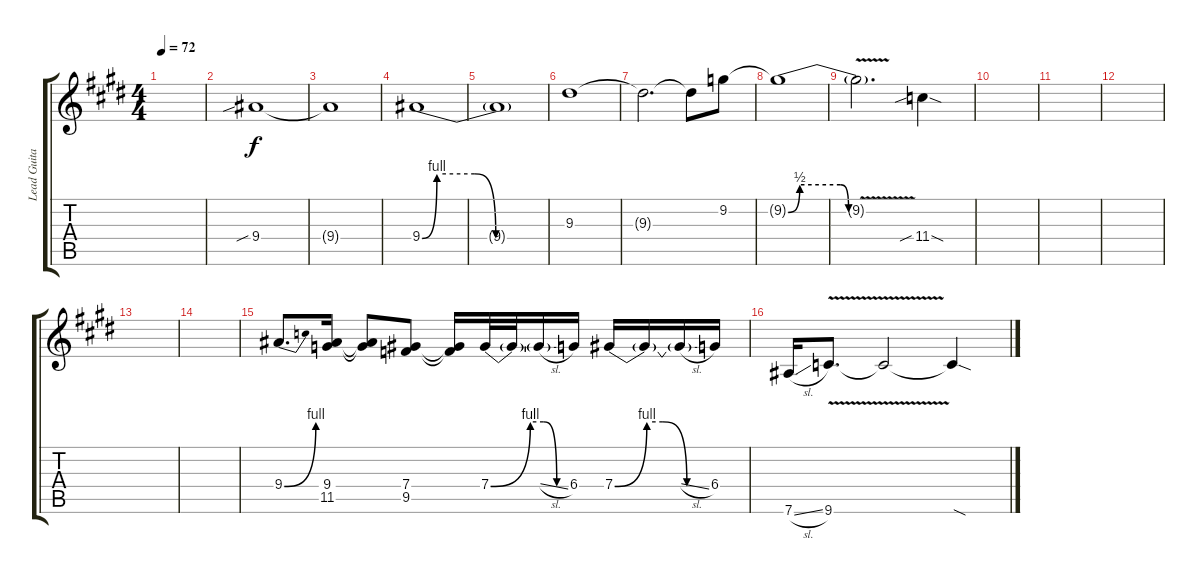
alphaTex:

\track ("Lead Guitar" "Lead Guita") {instrument overdrivenguitar}
\staff {score tabs}
\tuning (Eb4 Bb3 Gb3 Db3 Ab2 Eb2) {hide}
\ts (4 4)
\tempo 72
\clef g2
\ks e
|
9.4{sib}.1 |
9.4{t}.1 |
9.4{be (custom 0 0 7 4 25 4 35 0 60 0)}.1 |
9.4{t}.1 |
9.3.1 |
9.3{t}.2{d} 9.3{t}.8 9.2.8 |
9.2{be (custom 0 0 10 2 45 2 52 0 60 0) t}.1 |
9.2{v t}.2{d} 11.4{sib sod}.4 |
|
|
|
|
|
9.4{be (bend 0 0 60 4)}.8{d} (9.4 11.5).16 (9.4{t} 11.5{t}).8 (7.4 9.5).8 (7.4{t} 9.5{t}).16 7.4{be (custom 0 0 30 4 40 4 50 0 60 0)}.32 7.4{t}.32 7.4{sl t}.16 6.4.16 7.4{be (custom 0 0 20 4 30 4 45 0 60 0)}.16 7.4{t}.16 7.4{sl t}.16 6.4.16 |
7.6{sl}.16 9.6{v}.8{d} 9.6{t}.2 9.6{sod t}.4
